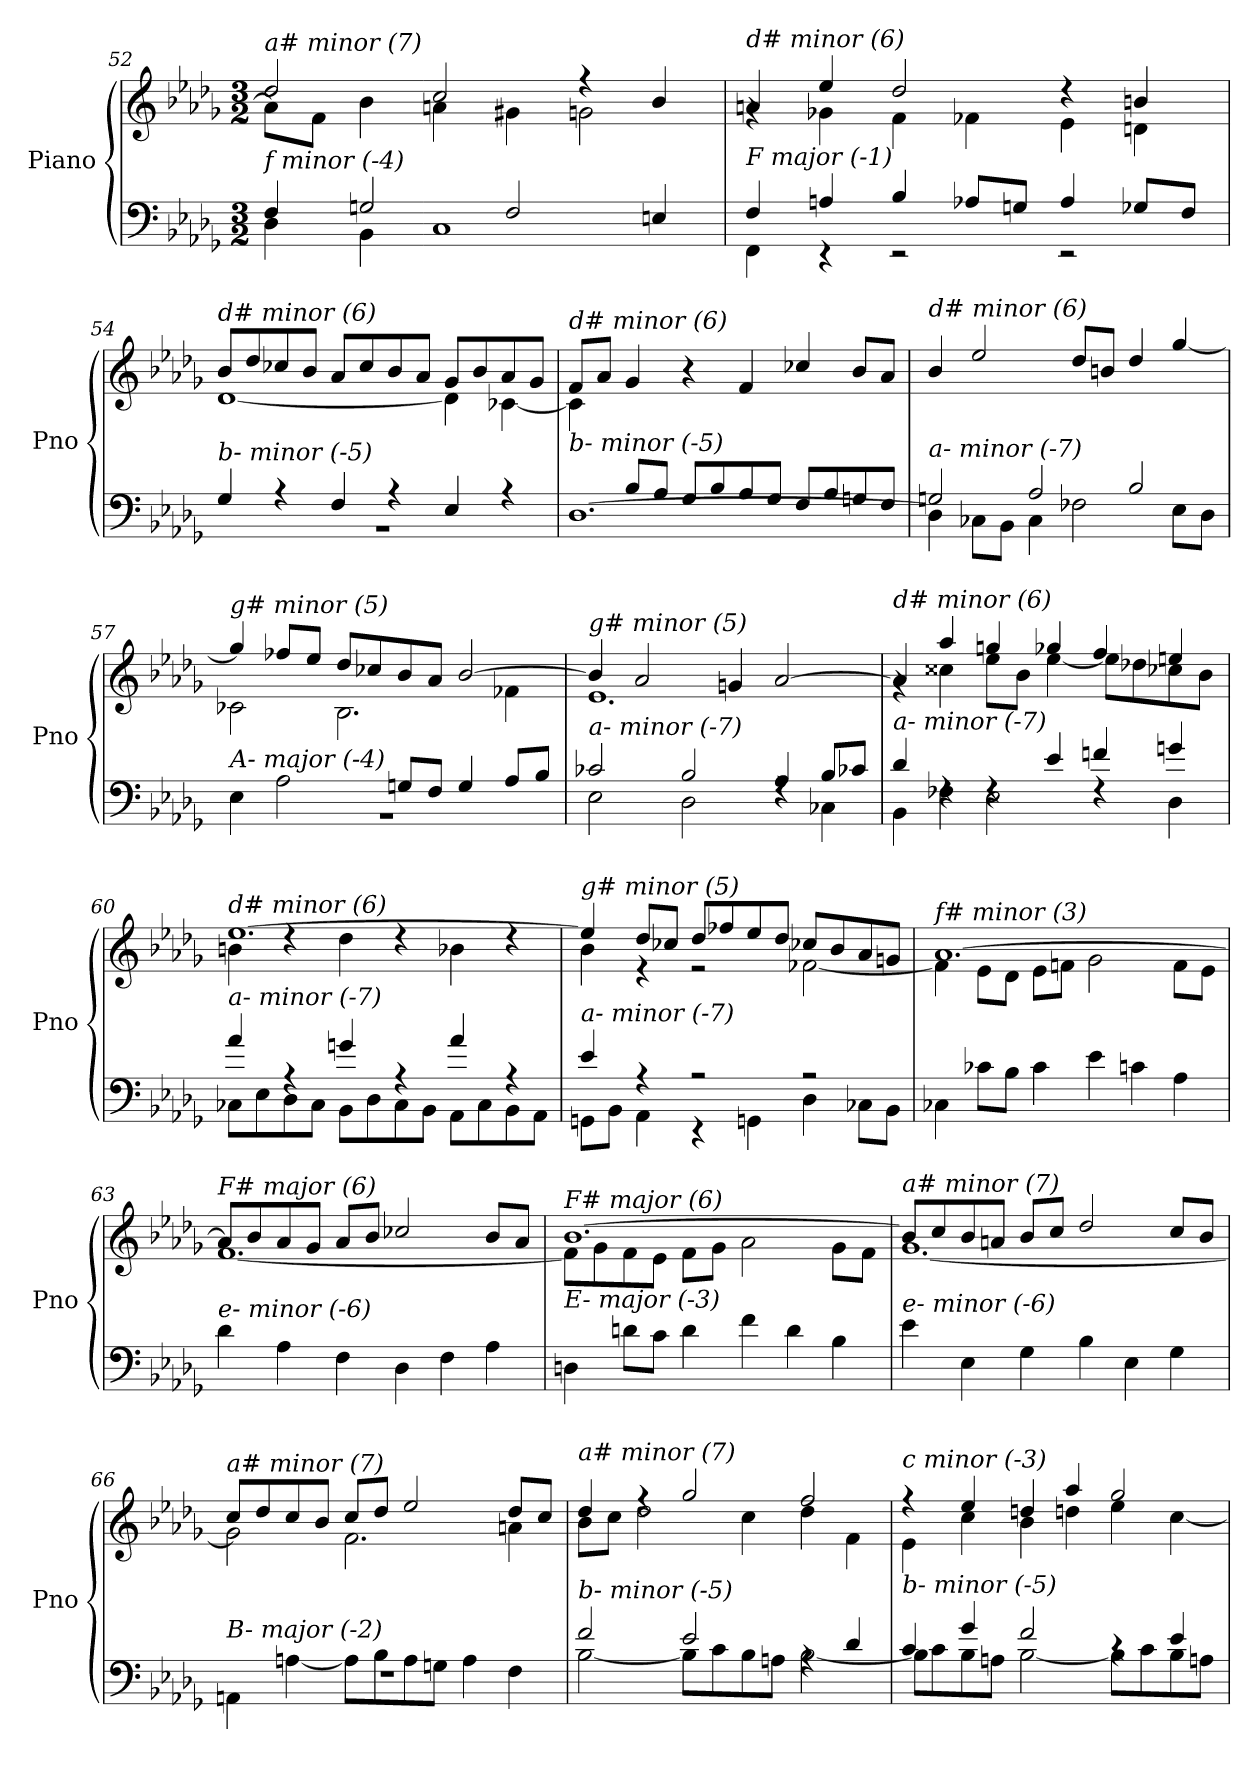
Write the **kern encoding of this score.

**kern	**kern
*part1	*part1
*staff2	*staff1
*I"Piano	*
*I'Pno	*
!!LO:LB:g=z
*clefF4	*clefG2
*k[b-e-a-d-g-]	*k[b-e-a-d-g-]
*M3/2	*M3/2
=52	=52
*^	*^
!	!	!LO:TX:i:t=a# minor (7)	!
!LO:TX:i:t=f minor (-4)	!	!	!
4F/	4D-\	2dd-/	8a-\L]
.	.	.	8f\J
2Gn/	4BB-\	.	4b-\
.	1C	2cc/	4an\
2F/	.	.	4g#Xi\
.	.	4r	2gn\
4En/	.	4b-/	.
=53	=53	=53	=53
!	!	!LO:TX:i:t=d# minor (6)	!
!LO:TX:i:t=F major (-1)	!	!	!
4F/	4FF\	4an/	4rg
4An/	4r	4ee-/	4g-X\
4B-/	2r	2dd-/	4f\
8A-X/L	.	.	4f-X\
8Gn/J	.	.	.
4A-/	2r	4r	4e-\
8G-X/L	.	4bni/	4dni\
8F/J	.	.	.
=54	=54	=54	=54
!	!	!LO:TX:i:t=d# minor (6)	!
!LO:TX:i:t=b- minor (-5)	!	!	!
4G-/	1.r	8b-/L	[1d-
.	.	8dd-/	.
4r	.	8cc-X/	.
.	.	8b-/J	.
4F/	.	8a-/L	.
.	.	8cc-/	.
4r	.	8b-/	.
.	.	8a-/J	.
4E-/	.	8g-/L	4d-\]
.	.	8b-/	.
4r	.	8a-/	[4c-X\
.	.	8g-/J	.
=55	=55	=55	=55
*	*^	*	*
!	!	!	!LO:TX:i:t=d# minor (6)	!
!LO:TX:i:t=b- minor (-5)	!	!	!	!
4ryy	4ryy	[1.D-	8f/L	4c-\]
.	.	.	8a-/J	.
1ryy	8B-/L	.	4g-/	1ryy
.	8A-/J	.	.	.
.	8G-/L	.	4r	.
.	8B-/	.	.	.
.	8A-/	.	4f/	.
.	8G-/J	.	.	.
.	8F/L	.	4cc-X/	.
.	8A-/	.	.	.
4ryy	8Gn/	.	8b-/L	4ryy
.	8F/J	.	8a-/J	.
*	*v	*v	*	*
*	*	*v	*v
!!LO:LB:g=z
=56	=56	=56
!	!	!LO:TX:i:t=d# minor (6)
!LO:TX:i:t=a- minor (-7)	!	!
2Gn/	4D-\]	4b-/
.	8C-X\L	2ee-/
.	8BB-\J	.
2A-/	4C-\	.
.	2F-X\	8dd-/L
.	.	8bni/J
2B-/	.	4dd-/
.	8E-\L	[4gg-/
.	8D-\J	.
=57	=57	=57
*	*	*^
!	!	!LO:TX:i:t=g# minor (5)	!
!LO:TX:i:t=A- major (-4)	!	!	!
4E-\	1.r	4gg-/]	2c-X\
2A-\	.	8ff-X/L	.
.	.	8ee-/J	.
.	.	8dd-/L	2.B-\
.	.	8cc-X/	.
8Gn/L	.	8b-/	.
8F/J	.	8a-/J	.
4G/	.	[2b-/	.
8A-/L	.	.	4f-X\
8B-/J	.	.	.
=58	=58	=58	=58
!	!	!LO:TX:i:t=g# minor (5)	!
!LO:TX:i:t=a- minor (-7)	!	!	!
2c-X/	2E-\	4b-/]	1.e-
.	.	2a-/	.
2B-/	2D-\	.	.
.	.	4gn/	.
4A-/	4rF	[2a-/	.
8B-/L	4C-X\	.	.
8c-X/J	.	.	.
=59	=59	=59	=59
!	!	!LO:TX:i:t=d# minor (6)	!
!LO:TX:i:t=a- minor (-7)	!	!	!
4d-/	4BB-\	4a-/]	4rg
4rF	4F-X\	4aa-/	4cc##Xi\
4rF	2E-\	4ggn/	8ee-\L
.	.	.	8b-\J
4e-/	.	4gg-X/	[4ee-\
4fn/	4rF	4ff/	8ee-\L]
.	.	.	8dd-X\
4gn/	4D-\	4eeni/	8cc-X\
.	.	.	8b-\J
!!LO:LB:g=z	!!
=60	=60	=60	=60
!	!	!LO:TX:i:t=d# minor (6)	!
!LO:TX:i:t=a- minor (-7)	!	!	!
4a-/	8C-X\L	[1.ee-	4bni\
.	8E-\	.	.
4rA	8D-\	.	4rdd
.	8C-\J	.	.
4gn/	8BB-\L	.	4dd-\
.	8D-\	.	.
4rA	8C-\	.	4rdd
.	8BB-\J	.	.
4a-/	8AA-\L	.	4b-i\
.	8C-\	.	.
4rA	8BB-\	.	4rdd
.	8AA-\J	.	.
=61	=61	=61	=61
!	!	!LO:TX:i:t=g# minor (5)	!
!LO:TX:i:t=a- minor (-7)	!	!	!
4e-/	8GGn\L	4ee-/]	4b-\
.	8BB-\J	.	.
4r	4AA-\	8dd-/L	4r
.	.	8cc-X/J	.
2r	4r	8dd-/L	2r
.	.	8ff-X/	.
.	4GGn\	8ee-/	.
.	.	8dd-/J	.
2r	4D-\	8cc-X/L	[2f-X\
.	.	8b-/	.
.	8C-X\L	8a-/	.
.	8BB-\J	8gn/J	.
=62	=62	=62	=62
!	!	!LO:TX:i:t=f# minor (3)	!
!LO:TX:i:t=a- minor (-7)	!	!	!
*v	*v	*	*
4C-X\	[1.a-	4f-\]
8c-X\L	.	8e-\L
8B-\J	.	8d-\J
4c-\	.	8e-\L
.	.	8fn\J
4e-\	.	2g-\
4cn\	.	.
4A-\	.	8f\L
.	.	8e-\J
=63	=63	=63
!	!LO:TX:i:t=F# major (6)	!
!LO:TX:i:t=e- minor (-6)	!	!
4d-\	8a-/L]	[1.f
.	8b-/	.
4A-\	8a-/	.
.	8g-/J	.
4F\	8a-/L	.
.	8b-/J	.
4D-\	2cc-X/	.
4F\	.	.
4A-\	8b-/L	.
.	8a-/J	.
!!LO:LB:g=z	!!
=64	=64	=64
!	!LO:TX:i:t=F# major (6)	!
!LO:TX:i:t=E- major (-3)	!	!
4Dn\	[1.b-	8f\L]
.	.	8g-\
8dn\L	.	8f\
8c\J	.	8e-\J
4d\	.	8f\L
.	.	8g-\J
4f\	.	2a-\
4d\	.	.
4B-\	.	8g-\L
.	.	8f\J
=65	=65	=65
!	!LO:TX:i:t=a# minor (7)	!
!LO:TX:i:t=e- minor (-6)	!	!
4e-\	8b-/L]	[1.g-
.	8cc/	.
4E-\	8b-/	.
.	8an/J	.
4G-\	8b-/L	.
.	8cc/J	.
4B-\	2dd-/	.
4E-\	.	.
4G-\	8cc/L	.
.	8b-/J	.
=66	=66	=66
*^	*	*
!	!	!LO:TX:i:t=a# minor (7)	!
!LO:TX:i:t=B- major (-2)	!	!	!
1.rF	4AAn\	8cc/L	2g-\]
.	.	8dd-/	.
.	[4An\	8cc/	.
.	.	8b-/J	.
.	8A\L]	8cc/L	2.f\
.	8B-\	8dd-/J	.
.	8A\	2ee-/	.
.	8Gn\J	.	.
.	4A\	.	.
.	4F\	8dd-/L	4an\
.	.	8cc/J	.
=67	=67	=67	=67
!	!	!LO:TX:i:t=a# minor (7)	!
!LO:TX:i:t=b- minor (-5)	!	!	!
2f/	[2B-\	4dd-/	8b-\L
.	.	.	8cc\J
.	.	4rff	2dd-\
2e-/	8B-\L]	2gg-/	.
.	8c\	.	.
.	8B-\	.	4cc\
.	8An\J	.	.
4rA	[2B-\	2ff/	4dd-\
4d-/	.	.	4f\
!!LO:PB:g=z	!!
=68	=68	=68	=68
!	!	!LO:TX:i:t=c minor (-3)	!
!LO:TX:i:t=b- minor (-5)	!	!	!
4c/	8B-\L]	4r	4e-\
.	8c\	.	.
4g-/	8B-\	4ee-/	4cc\
.	8An\J	.	.
2f/	[2B-\	4ddn/	4b-\
.	.	4aa-/	4ddn\
4rc	8B-\L]	2gg-/	4ee-\
.	8c\	.	.
4e-/	8B-\	.	[4cc\
.	8An\J	.	.
*v	*v	*	*
*	*v	*v
=	=
*-	*-
